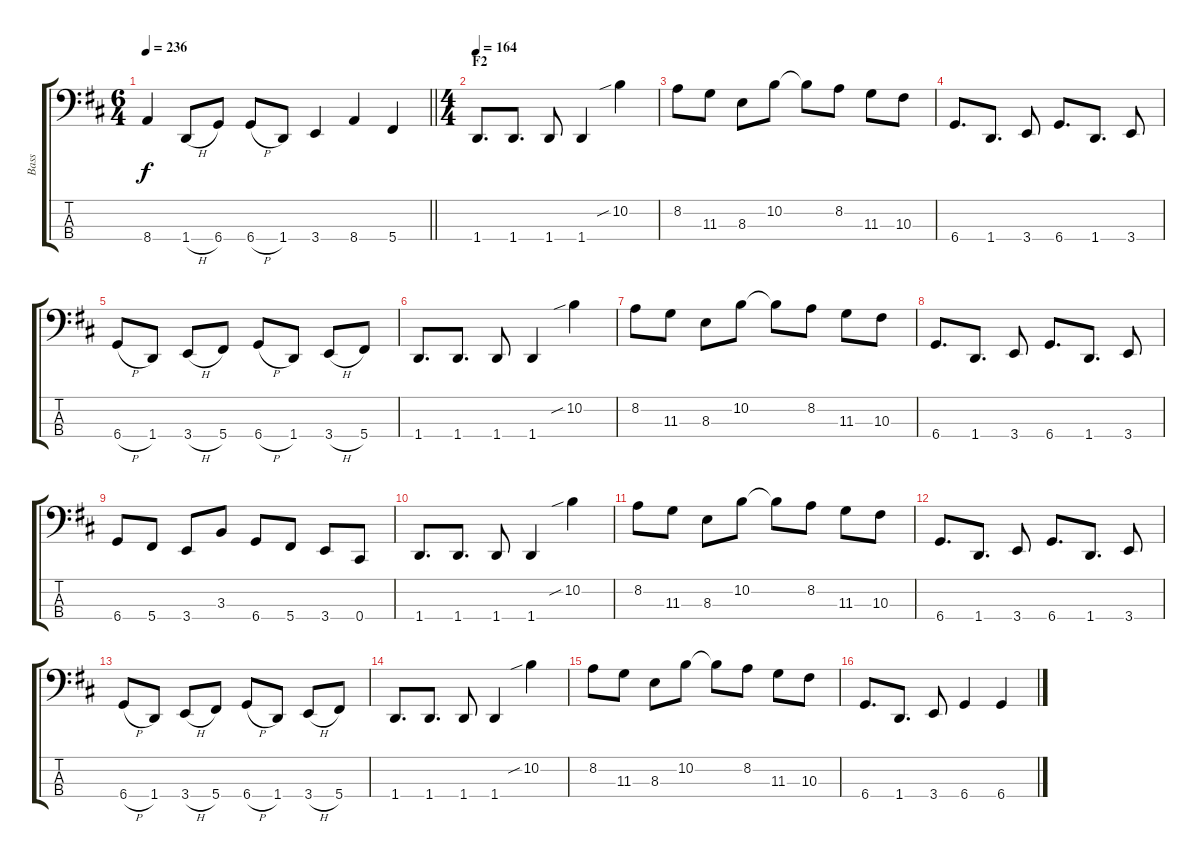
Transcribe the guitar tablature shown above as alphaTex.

\track ("Bass" "Bass") {instrument electricbassfinger}
\staff {score tabs}
\tuning (Gb2 Db2 Ab1 Db1) {hide}
\ts (6 4)
\tempo 236
\clef f4
\barLineRight lightlight
\ks d
8.4.4{dy f} 1.4{h}.8 6.4.8 6.4{h}.8 1.4.8 3.4.4 8.4.4 5.4.4 |
\ts (4 4)
\section ("" "F2")
\tempo 164
1.4.8{d} 1.4.8{d} 1.4.8 1.4.4 10.2{sib}.4 |
8.2.8 11.3.8 8.3.8 10.2.8 10.2{t}.8 8.2.8 11.3.8 10.3.8 |
6.4.8{d} 1.4.8{d} 3.4.8 6.4.8{d} 1.4.8{d} 3.4.8 |
6.4{h}.8 1.4.8 3.4{h}.8 5.4.8 6.4{h}.8 1.4.8 3.4{h}.8 5.4.8 |
1.4.8{d} 1.4.8{d} 1.4.8 1.4.4 10.2{sib}.4 |
8.2.8 11.3.8 8.3.8 10.2.8 10.2{t}.8 8.2.8 11.3.8 10.3.8 |
6.4.8{d} 1.4.8{d} 3.4.8 6.4.8{d} 1.4.8{d} 3.4.8 |
6.4.8 5.4.8 3.4.8 3.3.8 6.4.8 5.4.8 3.4.8 0.4.8 |
1.4.8{d} 1.4.8{d} 1.4.8 1.4.4 10.2{sib}.4 |
8.2.8 11.3.8 8.3.8 10.2.8 10.2{t}.8 8.2.8 11.3.8 10.3.8 |
6.4.8{d} 1.4.8{d} 3.4.8 6.4.8{d} 1.4.8{d} 3.4.8 |
6.4{h}.8 1.4.8 3.4{h}.8 5.4.8 6.4{h}.8 1.4.8 3.4{h}.8 5.4.8 |
1.4.8{d} 1.4.8{d} 1.4.8 1.4.4 10.2{sib}.4 |
8.2.8 11.3.8 8.3.8 10.2.8 10.2{t}.8 8.2.8 11.3.8 10.3.8 |
6.4.8{d} 1.4.8{d} 3.4.8 6.4.4 6.4.4
